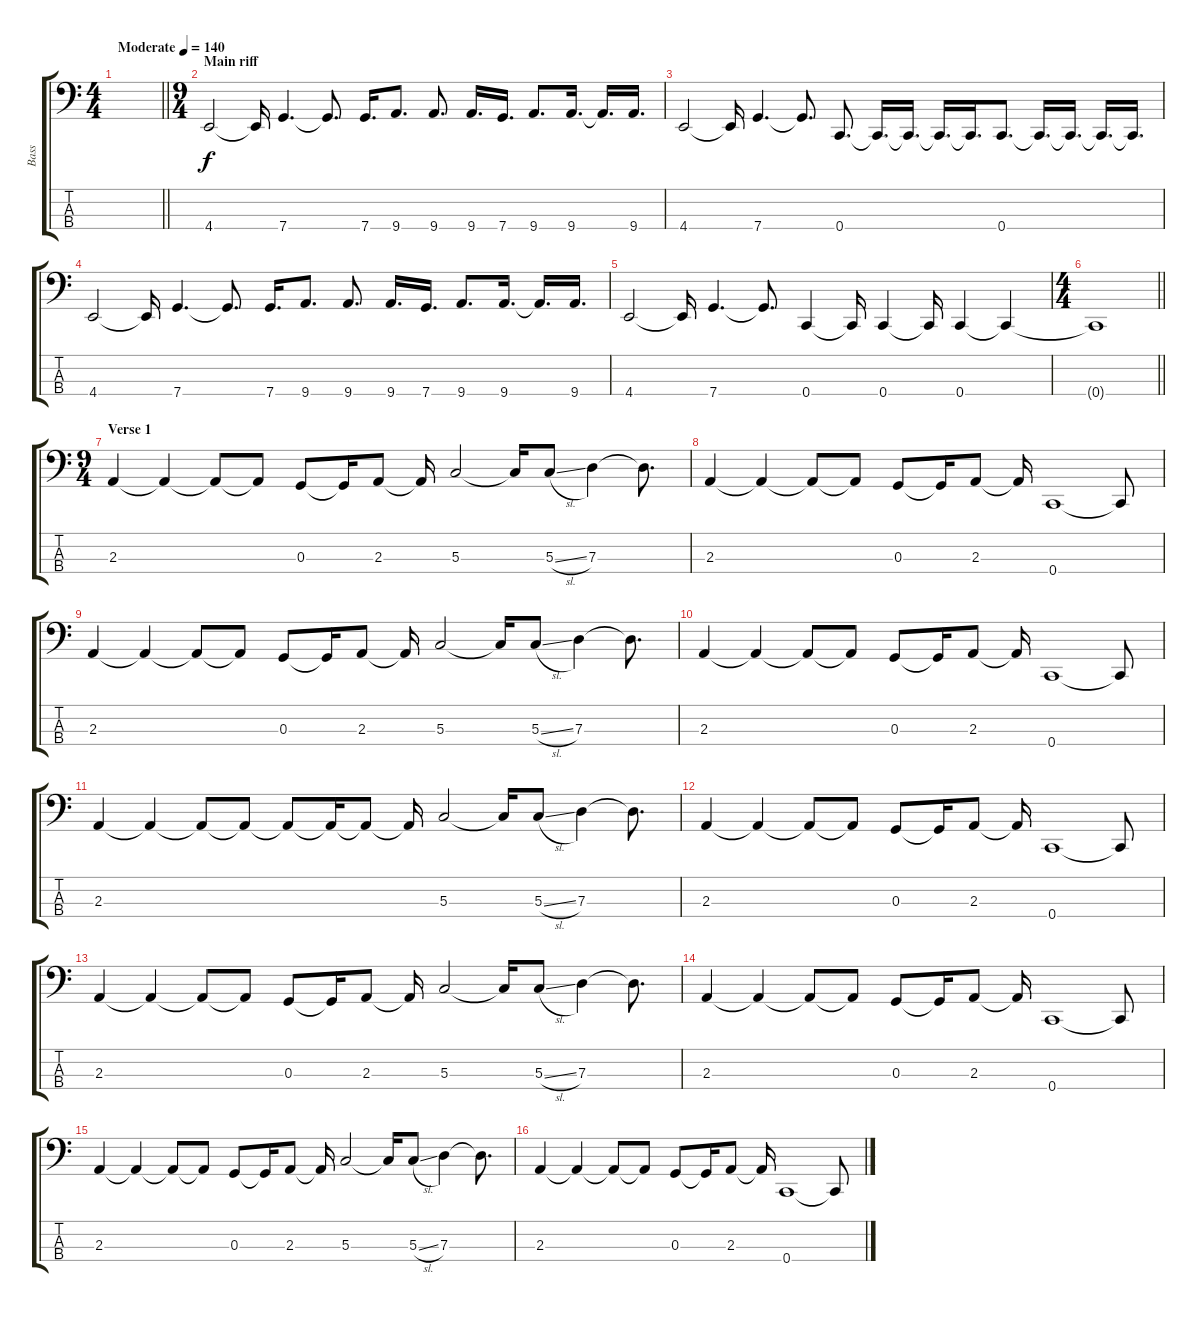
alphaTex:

\track ("Bass" "Bass") {instrument electricbassfinger}
\staff {score tabs}
\tuning (F2 C2 G1 C1) {hide}
\ts (4 4)
\tempo (140 "Moderate")
\clef f4
\barLineRight lightlight
\ks c
|
\ts (9 4)
\section ("" "Main riff")
4.4.2 4.4{t}.16 7.4.4{d} 7.4{t}.8{d} 7.4.16{d} 9.4.8{d} 9.4.8{d} 9.4.16{d} 7.4.16{d} 9.4.8{d} 9.4.16{d} 9.4{t}.16{d} 9.4.16{d} |
4.4.2 4.4{t}.16 7.4.4{d} 7.4{t}.8{d} 0.4.8{d} 0.4{t}.16{d} 0.4{t}.16{d} 0.4{t}.16{d} 0.4{t}.16{d} 0.4.8{d} 0.4{t}.16{d} 0.4{t}.16{d} 0.4{t}.16{d} 0.4{t}.16{d} |
4.4.2 4.4{t}.16 7.4.4{d} 7.4{t}.8{d} 7.4.16{d} 9.4.8{d} 9.4.8{d} 9.4.16{d} 7.4.16{d} 9.4.8{d} 9.4.16{d} 9.4{t}.16{d} 9.4.16{d} |
4.4.2 4.4{t}.16 7.4.4{d} 7.4{t}.8{d} 0.4.4 0.4{t}.16 0.4.4 0.4{t}.16 0.4.4 0.4{t}.4 |
\ts (4 4)
\barLineRight lightlight
0.4{t}.1 |
\ts (9 4)
\section ("" "Verse 1")
2.3.4 2.3{t}.4 2.3{t}.8 2.3{t}.8 0.3.8 0.3{t}.16 2.3.8 2.3{t}.16 5.3.2 5.3{t}.16 5.3{sl}.8 7.3.4 7.3{t}.8{d} |
2.3.4 2.3{t}.4 2.3{t}.8 2.3{t}.8 0.3.8 0.3{t}.16 2.3.8 2.3{t}.16 0.4.1 0.4{t}.8 |
2.3.4 2.3{t}.4 2.3{t}.8 2.3{t}.8 0.3.8 0.3{t}.16 2.3.8 2.3{t}.16 5.3.2 5.3{t}.16 5.3{sl}.8 7.3.4 7.3{t}.8{d} |
2.3.4 2.3{t}.4 2.3{t}.8 2.3{t}.8 0.3.8 0.3{t}.16 2.3.8 2.3{t}.16 0.4.1 0.4{t}.8 |
2.3.4 2.3{t}.4 2.3{t}.8 2.3{t}.8 2.3{t}.8 2.3{t}.16 2.3{t}.8 2.3{t}.16 5.3.2 5.3{t}.16 5.3{sl}.8 7.3.4 7.3{t}.8{d} |
2.3.4 2.3{t}.4 2.3{t}.8 2.3{t}.8 0.3.8 0.3{t}.16 2.3.8 2.3{t}.16 0.4.1 0.4{t}.8 |
2.3.4 2.3{t}.4 2.3{t}.8 2.3{t}.8 0.3.8 0.3{t}.16 2.3.8 2.3{t}.16 5.3.2 5.3{t}.16 5.3{sl}.8 7.3.4 7.3{t}.8{d} |
2.3.4 2.3{t}.4 2.3{t}.8 2.3{t}.8 0.3.8 0.3{t}.16 2.3.8 2.3{t}.16 0.4.1 0.4{t}.8 |
2.3.4 2.3{t}.4 2.3{t}.8 2.3{t}.8 0.3.8 0.3{t}.16 2.3.8 2.3{t}.16 5.3.2 5.3{t}.16 5.3{sl}.8 7.3.4 7.3{t}.8{d} |
2.3.4 2.3{t}.4 2.3{t}.8 2.3{t}.8 0.3.8 0.3{t}.16 2.3.8 2.3{t}.16 0.4.1 0.4{t}.8
